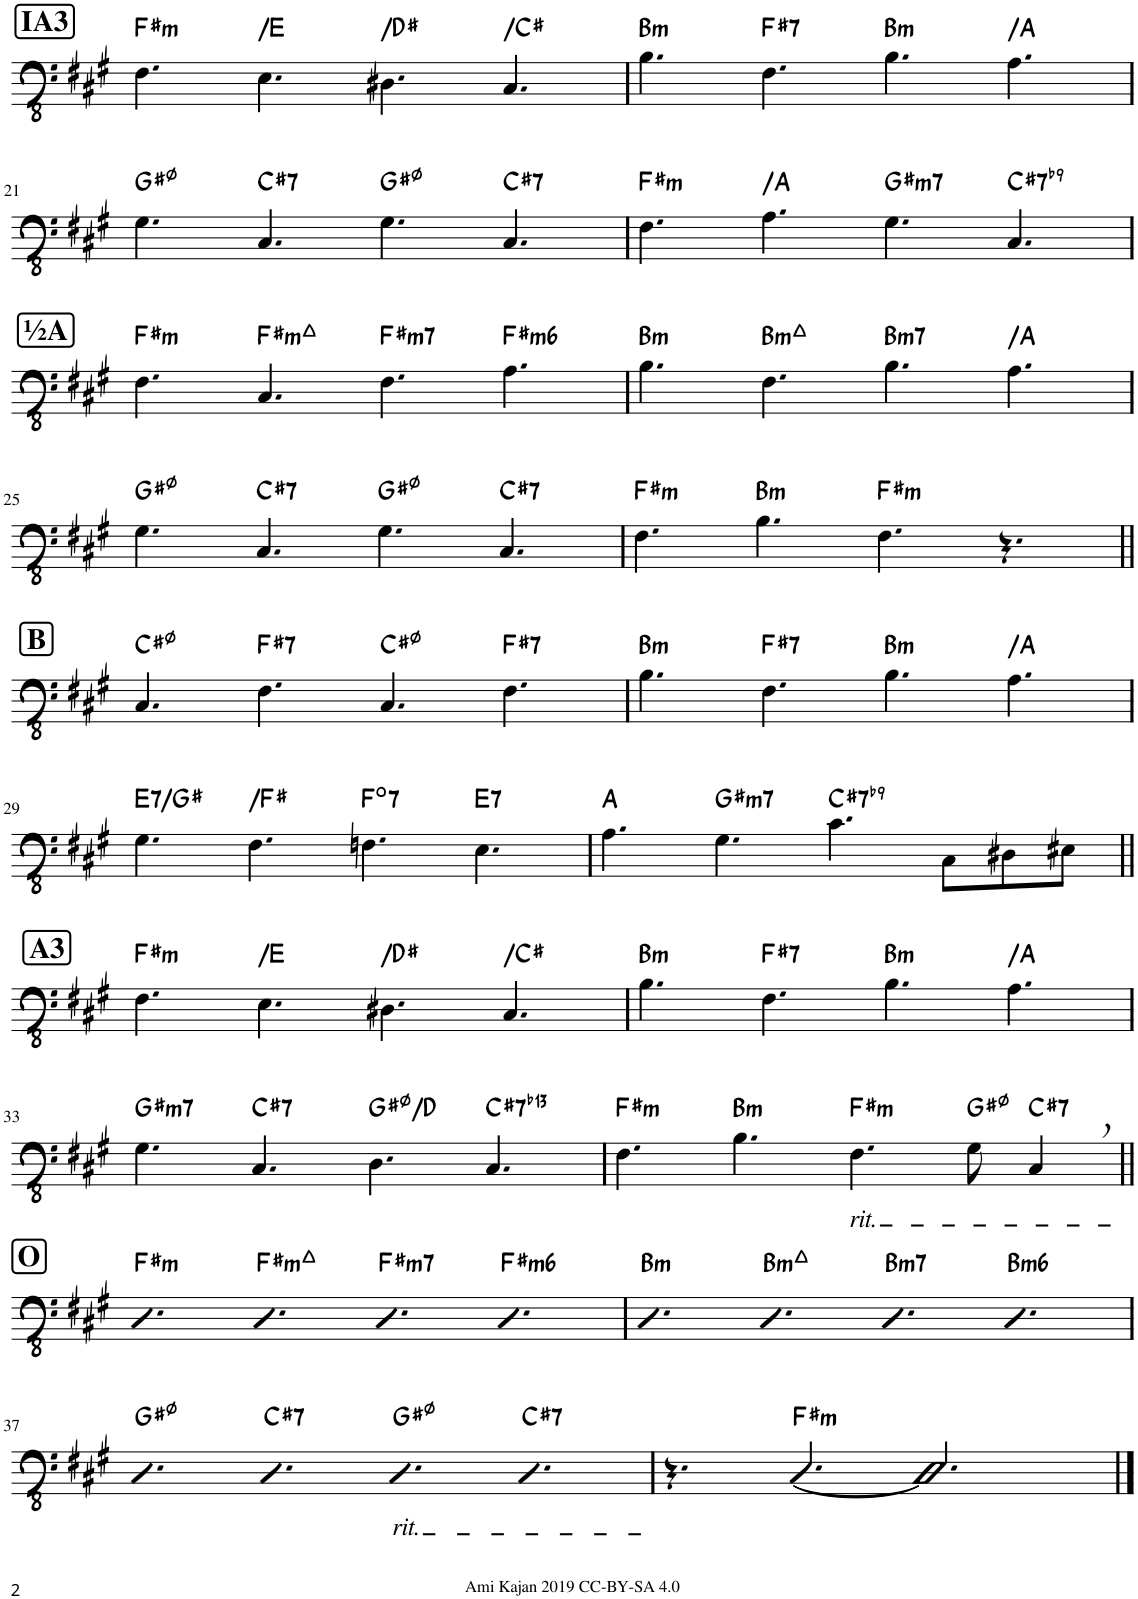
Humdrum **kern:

**kern	**harte
*part1	*part1
*staff1	*
*I"Piano	*
*I'Pno.	*
!!LO:PB:g=z
*clefFv4	*
*k[f#c#g#]	*
*M12/8	*
!!LO:REH:place=s1:a:B:cj:fs=14:t=IA3
=19	=19
!	!LO:H:kt=m
4.FF#\	F#:min
!	!LO:H:kt=N.C.
4.EE\	N
!	!LO:H:kt=N.C.
4.DD#X\	N
!	!LO:H:kt=N.C.
4.CC#/	N
=20	=20
!	!LO:H:kt=m
4.BB\	B:min
!	!LO:H:kt=7
4.FF#\	F#:7
!	!LO:H:kt=m
4.BB\	B:min
!	!LO:H:kt=N.C.
4.AA\	N
!!LO:LB:g=z
=21	=21
4.GG#\	G#:hdim7
!	!LO:H:kt=7
4.CC#/	C#:7
4.GG#\	G#:hdim7
!	!LO:H:kt=7
4.CC#/	C#:7
=22	=22
!	!LO:H:kt=m
4.FF#\	F#:min
!	!LO:H:kt=N.C.
4.AA\	N
!	!LO:H:kt=m7
4.GG#\	G#:min7
!	!LO:H:kt=7
4.CC#/	C#:7(b9)
!!LO:LB:g=z
!!LO:REH:place=s1:a:B:cj:fs=14:t=½A
=23	=23
!	!LO:H:kt=m
4.FF#\	F#:min
!	!LO:H:kt=mt7
4.CC#/	F#:minmaj7
!	!LO:H:kt=m7
4.FF#\	F#:min7
!	!LO:H:kt=m6
4.AA\	F#:min6
=24	=24
!	!LO:H:kt=m
4.BB\	B:min
!	!LO:H:kt=mt7
4.FF#\	B:minmaj7
!	!LO:H:kt=m7
4.BB\	B:min7
!	!LO:H:kt=N.C.
4.AA\	N
!!LO:LB:g=z
=25	=25
4.GG#\	G#:hdim7
!	!LO:H:kt=7
4.CC#/	C#:7
4.GG#\	G#:hdim7
!	!LO:H:kt=7
4.CC#/	C#:7
=26	=26
!	!LO:H:kt=m
4.FF#\	F#:min
!	!LO:H:kt=m
4.BB\	B:min
!	!LO:H:kt=m
4.FF#\	F#:min
4.r	.
!!LO:LB:g=z
!!LO:REH:place=s1:a:B:cj:fs=14:t=B
=27||	=27||
4.CC#/	C#:hdim7
!	!LO:H:kt=7
4.FF#\	F#:7
4.CC#/	C#:hdim7
!	!LO:H:kt=7
4.FF#\	F#:7
=28	=28
!	!LO:H:kt=m
4.BB\	B:min
!	!LO:H:kt=7
4.FF#\	F#:7
!	!LO:H:kt=m
4.BB\	B:min
!	!LO:H:kt=N.C.
4.AA\	N
!!LO:LB:g=z
=29	=29
!	!LO:H:kt=7
4.GG#\	E:7/3
!	!LO:H:kt=N.C.
4.FF#\	N
!	!LO:H:kt=7
4.FFn\	F:dim7
!	!LO:H:kt=7
4.EE\	E:7
=30	=30
4.AA\	A:maj
!	!LO:H:kt=m7
4.GG#\	G#:min7
!	!LO:H:kt=7
4.C#\	C#:7(b9)
8CC#\L	.
8DD#X\	.
8EE#X\J	.
!!LO:LB:g=z
!!LO:REH:place=s1:a:B:cj:fs=14:t=A3
=31||	=31||
!	!LO:H:kt=m
4.FF#\	F#:min
!	!LO:H:kt=N.C.
4.EE\	N
!	!LO:H:kt=N.C.
4.DD#X\	N
!	!LO:H:kt=N.C.
4.CC#/	N
=32	=32
!	!LO:H:kt=m
4.BB\	B:min
!	!LO:H:kt=7
4.FF#\	F#:7
!	!LO:H:kt=m
4.BB\	B:min
!	!LO:H:kt=N.C.
4.AA\	N
!!LO:LB:g=z
=33	=33
!	!LO:H:kt=m7
4.GG#\	G#:min7
!	!LO:H:kt=7
4.CC#/	C#:7
4.DD\	G#:hdim7/b5
!	!LO:H:kt=7
4.CC#/	C#:7(b13)
=34	=34
!	!LO:H:kt=m
4.FF#\	F#:min
!	!LO:H:kt=m
4.BB\	B:min
!LO:TX:b:i:t=rit.	!LO:H:kt=m
4.FF#\	F#:min
8GG#\	G#:hdim7
!	!LO:H:kt=7
4CC#,/	C#:7
!!LO:LB:g=z
!!LO:REH:place=s1:a:B:cj:fs=14:t=O
=35||	=35||
!	!LO:H:kt=m
4.DD	F#:min
!	!LO:H:kt=mt7
4.DD	F#:minmaj7
!	!LO:H:kt=m7
4.DD	F#:min7
!	!LO:H:kt=m6
4.DD	F#:min6
=36	=36
!	!LO:H:kt=m
4.DD	B:min
!	!LO:H:kt=mt7
4.DD	B:minmaj7
!	!LO:H:kt=m7
4.DD	B:min7
!	!LO:H:kt=m6
4.DD	B:min6
!!LO:LB:g=z
=37	=37
4.DD	G#:hdim7
!	!LO:H:kt=7
4.DD	C#:7
!LO:TX:b:i:t=rit.	!
4.DD	G#:hdim7
!	!LO:H:kt=7
4.DD	C#:7
=38	=38
4.r	.
!	!LO:H:kt=m
[4.DD/	F#:min
2.DD/]	.
==	==
*-	*-
